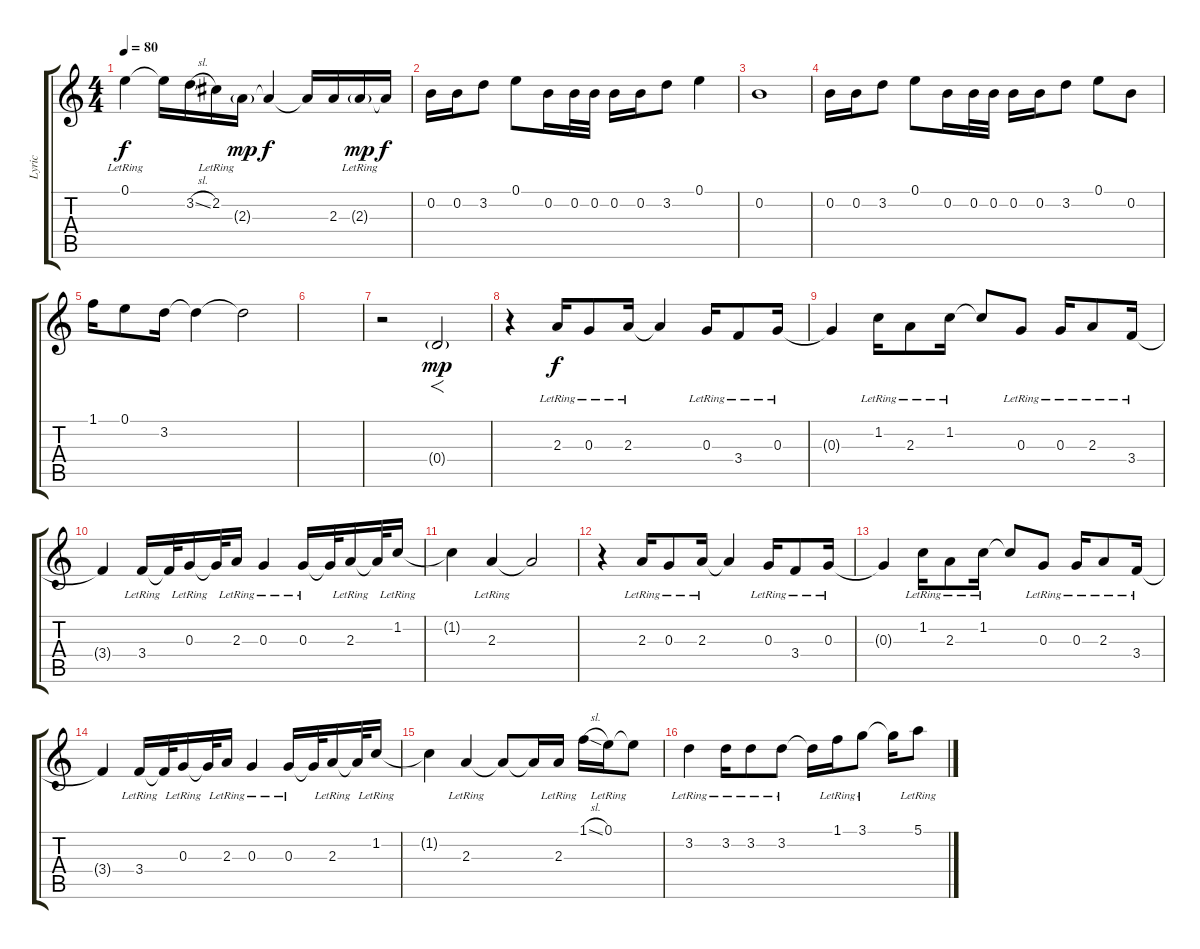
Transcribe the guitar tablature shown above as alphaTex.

\track ("Lyric" "Lyric") {instrument banjo}
\staff {score tabs}
\tuning (E4 B3 G3 D3 A2 E2) {hide}
\displaytranspose 12
\ts (4 4)
\tempo 80
\clef g2
\ks c
0.1{lr}.4{dy f} 0.1{t}.16 3.2{sl}.16 2.2{lr}.16 2.3{g lr}.16{dy mp} 2.3{t}.4{dy f} 2.3{t}.16 2.3.16 2.3{g lr}.16{dy mp} 2.3{t}.16{dy f} |
0.2.16 0.2.16 3.2.8 0.1.8 0.2.16 0.2.32 0.2.32 0.2.16 0.2.16 3.2.8 0.1.4 |
0.2.1 |
0.2.16 0.2.16 3.2.8 0.1.8 0.2.16 0.2.32 0.2.32 0.2.16 0.2.16 3.2.8 0.1.8 0.2.8 |
1.1.16 0.1.8 3.2.16 3.2{t}.4 3.2{t}.2 |
|
r.2 0.4{g}.2{f dy mp} |
r.4 2.3{lr}.16{dy f} 0.3{lr}.8 2.3{lr}.16 2.3{t}.4 0.3{lr}.16 3.4{lr}.8 0.3{lr}.16 |
0.3{t}.4 1.2{lr}.16 2.3{lr}.8 1.2{lr}.16 1.2{t}.8 0.3{lr}.8 0.3{lr}.16 2.3{lr}.8 3.4{lr}.16 |
3.4{t}.4 3.4{lr}.16 3.4{t}.32 0.3{lr}.16 0.3{t}.32 2.3{lr}.16 0.3{lr}.4 0.3{lr}.16 0.3{t}.32 2.3{lr}.16 2.3{t}.32 1.2{lr}.16 |
1.2{t}.4 2.3{lr}.4 2.3{t}.2 |
r.4 2.3{lr}.16 0.3{lr}.8 2.3{lr}.16 2.3{t}.4 0.3{lr}.16 3.4{lr}.8 0.3{lr}.16 |
0.3{t}.4 1.2{lr}.16 2.3{lr}.8 1.2{lr}.16 1.2{t}.8 0.3{lr}.8 0.3{lr}.16 2.3{lr}.8 3.4{lr}.16 |
3.4{t}.4 3.4{lr}.16 3.4{t}.32 0.3{lr}.16 0.3{t}.32 2.3{lr}.16 0.3{lr}.4 0.3{lr}.16 0.3{t}.32 2.3{lr}.16 2.3{t}.32 1.2{lr}.16 |
1.2{t}.4 2.3{lr}.4 2.3{t}.8 2.3{t}.16 2.3{lr}.16 1.1{sl}.16 0.1{lr}.16 0.1{t}.8 |
3.2{lr}.4 3.2{lr}.16 3.2{lr}.8 3.2{lr}.8 3.2{t}.16 1.1{lr}.16 3.1{lr}.8 3.1{t}.16 5.1{lr}.8
